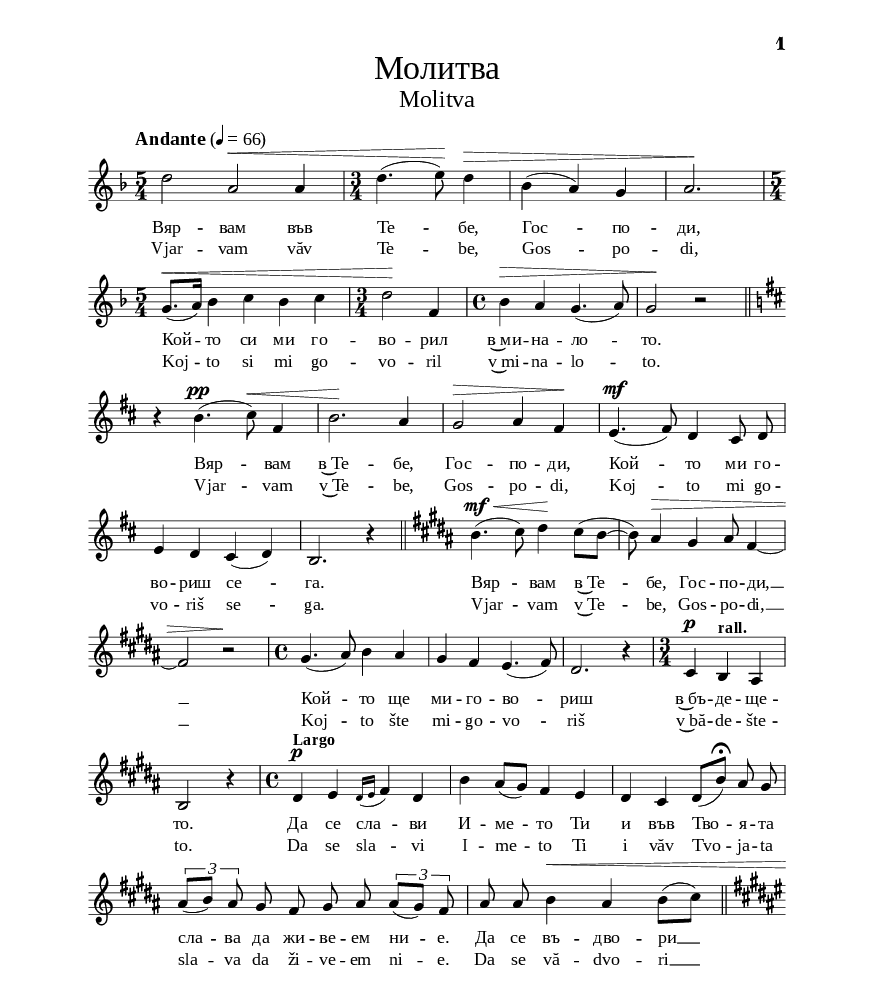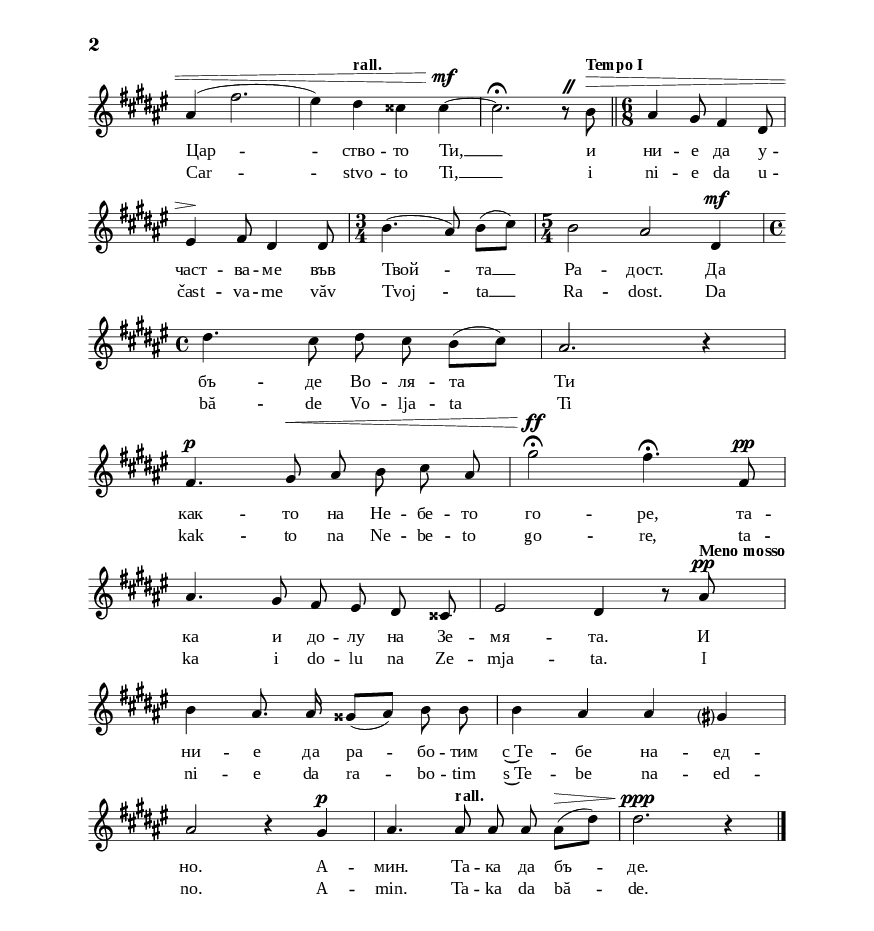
\version "2.24.2"

% include paper part and global functions
\include "include/globals.ily"

\bookpart {
  \label #'ref204
  \tocItem \markup "Молитва (Вярвам в теб) – Molitva (Vjarvam v teb) "
  \include "include/bookpart-paper.ily"
  \score {
    \include "include/score-layout.ily"

    \new Voice \relative c' {
      \clef treble
      \key d \minor
      \time 5/4
      \tempoFunc "Andante" 4 "66"
      \autoBeamOff
      \override Hairpin.to-barline = ##f
      \override Hairpin.after-line-breaking = ##t 

      d'2  a2^\<
      a4 | % 81
      \time 3/4  | % 81
      d4. (  e8  \! )  d4 ^\> | % 82
      bes4 (  a4 )  g4 | % 83
      a2. \! | \time 5/4 \break % 84

      g8. ( [  ^\<  a16 ) ]  bes4  c4
      bes4  c4 | % 85
      \time 3/4  | % 85
      d2 \!  f,4 | % 86
      \time 4/4 bes4  ^\>  a4  g4. (  a8 ) | % 87
      g2 \! r2 \bar "||" | \break % 88

      \key b \minor | % 88
      r4  b4. ( ^\pp  cis8 ) ^\<  fis,4 | % 89
      b2.  \! a4 |
      g2^\>  a4  fis4  \! | % 91
      e4. ( ^\mf  fis8 )  d4  cis8
      d8 | \break % 92
      e4  d4  cis4 (  d4 ) | % 93
      b2. r4 \bar "||"
      | % 94
      \key b \major | % 94
      b'4. (^\mf ^\<  cis8 )  dis4 \!
      cis8 ( [  b8 ~ ] | % 95
      b8 )  ais4 ^\>  gis4  ais8
      fis4 ~ | \break % 96
      fis2 r2 \! | % 97
      \time 4/4 gis4. (  ais8 )  b4  ais4 | % 98
      gis4  fis4  e4. (  fis8 ) | % 99
      dis2. r4  |
      \time 3/4  |
      cis4 ^\p  b4 ^\markup{ \bold {rall.} } ais4 | \break % 101
      b2 r4 | % 102
      \time 4/4  | % 102
      dis4 ^\markup{ \bold {Largo} } ^\p  e4 \grace {
        dis16 ( [  e16 ]
      }
      fis4 )  dis4
      | % 103
      b'4  ais8 ( [  gis8 ) ]  fis4
      e4 | % 104
      dis4  cis4  dis8 ( [  b'8 )
      ^\fermata ]  ais8  gis8 \break | % 105
      \times 2/3  {
        ais8 ( [  b8 )]  ais8
      }
      gis8 fis8  gis8  ais8
      \times 2/3  {
        ais8 ( [  gis8 )  ] fis8
      }
      | % 106
      ais8  ais8  b4 ^\<  ais4
      b8 ( [  cis8 ) ] \bar "||"
      | % 107
      \key dis \minor | \break % 107
      ais4 (  fis'2. | % 108
      eis4 )  dis4 ^\markup{ \bold {rall.} }
      cisis4  cisis4 ~
      ^\mf | % 109
      cisis2. ^\fermata r8^\markup{\musicglyph "scripts.caesura.straight"} b8^\markup{
        \bold {
          Tempo I
        }
      }
      ^\> | \bar "||"
      \time 6/8  |
      ais4  gis8  fis4  dis8 \break | % 111
      eis4  \! fis8 \!  dis4  dis8 | % 112
      \time 3/4  | % 112
      b'4. (  ais8 )  b8 ( [  cis8
      ) ] | % 113
      \time 5/4  | % 113
      b2  ais2  dis,4 ^\mf | \break % 114
      \time 4/4  | % 114
      dis'4.  cis8  dis8
      cis8   b8 ( [  cis8 ) ] | % 115
      ais2. r4 \break  | % 116
      fis4. ^\p  gis8 ^\<  ais8   b8
      cis8  ais8  | % 117
      gis'2 ^\fermata \! ^\ff  fis4. ^\fermata
      fis,8 ^\pp | \break % 118
      ais4.  gis8  fis8 eis8
      dis8  cisis8  | % 119
      eis2  dis4 r8  ais'8 ^\markup{
        \bold {
          Meno
          mosso
        }
      } ^\pp | \break
      b4  ais8.  ais16  gisis8 ( [
      ais8 ) ]  b8  b8 | % 121
      b4  ais4  ais4  gis?4 \break | % 122
      ais2 r4  gis4 ^\p | % 123
      ais4.  ais8 ^\markup{ \bold {rall.} }  ais8
      ais8  ais8 ( [ ^\>  dis8 ) ] | % 124
      dis2. \! ^\ppp r4 \bar "|."


    }
    \addlyrics {
      Вяр --
      вам във Те -- бе, Гос -- по
      -- ди, Кой -- то си ми го -- во
      -- рил в~ми -- на -- ло -- то. Вяр -- вам в~Те -- бе, Гос -- по
      -- ди, Кой -- то ми го -- во --
      риш се -- га. Вяр -- вам
      в~Те -- бе, Гос -- по -- ди, __
      Кой -- то ще ми -- го -- во
      -- риш в~бъ -- де -- ще -- то. Да
      се  сла -- ви И -- ме --
      то Ти и във Тво -- я -- та
      сла -- ва да жи -- ве -- ем ни
      -- е. Да се въ -- дво -- ри __
      Цар -- ство -- то Ти, __
      и ни -- е да у -- част -- ва -- ме
      във Твой -- та __ Ра -- дост.
      Да бъ -- де Во -- ля -- та Ти
      как -- то на Не -- бе -- то го --
      ре, та -- ка и до -- лу на Зе --
      мя -- та. И ни -- е да ра -- бо
      -- тим с~Те -- бе на -- ед -- но. А
      -- мин. Та -- ка да бъ -- де.}
 \addlyrics {
      Vjar --
      vam văv Te -- be, Gos -- po
      -- di, Koj -- to si mi go -- vo
      -- ril v~mi -- na -- lo -- to. Vjar -- vam v~Te -- be, Gos -- po
      -- di, Koj -- to mi go -- vo --
      riš se -- ga. Vjar -- vam
      v~Te -- be, Gos -- po -- di,  __
      Koj -- to šte mi -- go -- vo
      -- riš v~bă -- de -- šte -- to. Da
      se  sla -- vi I -- me --
      to Ti i văv Tvo -- ja -- ta
      sla -- va da ži -- ve -- em ni
      -- e. Da se vă -- dvo -- ri __
      Car -- stvo -- to Ti, __
      i ni -- e da u -- čast -- va -- me
      văv Tvoj -- ta __ Ra -- dost.
      Da bă -- de Vo -- lja -- ta Ti
      kak -- to na Ne -- be -- to go --
      re, ta -- ka i do -- lu na Ze --
      mja -- ta. I ni -- e da ra -- bo
      -- tim s~Te -- be na -- ed -- no. A
      -- min. Ta -- ka da bă -- de.}

        \header {
          title = \titleFunc "Молитва" "Molitva"
        }

        \midi{}

      } % score

   \pageBreak

      % include foreign translation(s) of the song
      \version "2.24.4"

\markup \fill-line { \fontsize #deTitleFontSize "Gebet" }
\markup \null
\markup \null
\markup \abs-fontsize #10 {
 \fill-line {
  \override #`(baseline-skip . ,deCoupletBaselineSkip)

  \column {
  

\line { " "Ich glaube an Dich, Herr, der Du zu mir in der Vergangenheit gesprochen hast. }


 \line { " "Ich glaube an Dich, Herr, der Du zu mir jetzt sprichst. }


 \line { " "Ich glaube an Dich, Herr, der Du zu mir in der Zukunft sprechen wirst. }


 \line { " "Gepriesen sei dein Name, auf dass wir in Deiner Herrlichkeit leben.  }


 \line { " "Möge Dein Reich kommen und mögen wir an Deiner Freude teilhaben.  }
  

 \line { " "Dein Wille geschehe wie oben im Himmel, so unten auf der Erde.  }

 \line { " "Auf dass wir mit Dir zusammenarbeiten.  }

 \line { " "Amen. So sei es.  }

  }
 }
}


    } % bookpart

    % Più mosso
    %
